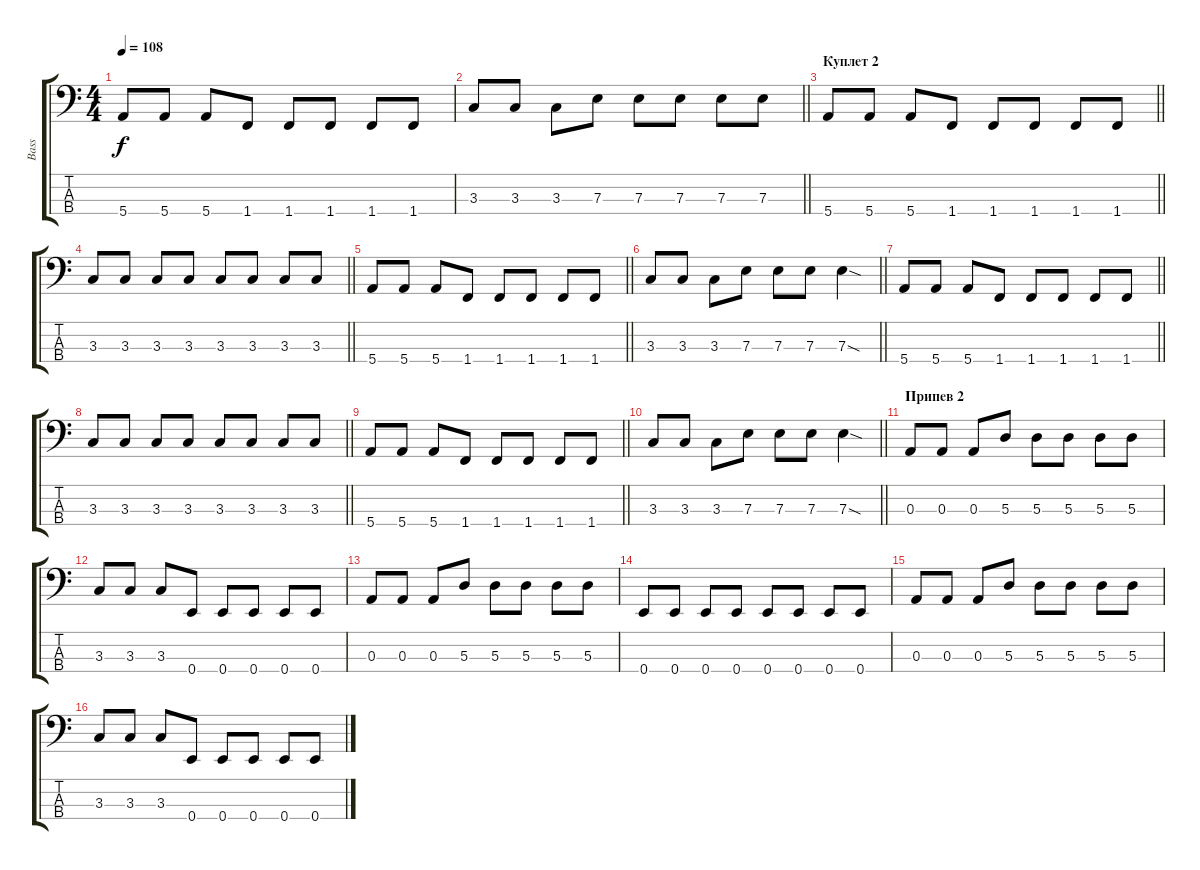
\track ("Bass" "Bass") {instrument electricbasspick}
\staff {score tabs}
\tuning (G2 D2 A1 E1) {hide}
\ts (4 4)
\tempo 108
\clef f4
\ks c
5.4.8{dy f} 5.4.8 5.4.8 1.4.8 1.4.8 1.4.8 1.4.8 1.4.8 |
\barLineRight lightlight
3.3.8 3.3.8 3.3.8 7.3.8 7.3.8 7.3.8 7.3.8 7.3.8 |
\section ("" "Куплет 2")
\barLineRight lightlight
5.4.8 5.4.8 5.4.8 1.4.8 1.4.8 1.4.8 1.4.8 1.4.8 |
\barLineRight lightlight
3.3.8 3.3.8 3.3.8 3.3.8 3.3.8 3.3.8 3.3.8 3.3.8 |
\barLineRight lightlight
5.4.8 5.4.8 5.4.8 1.4.8 1.4.8 1.4.8 1.4.8 1.4.8 |
\barLineRight lightlight
3.3.8 3.3.8 3.3.8 7.3.8 7.3.8 7.3.8 7.3{sod}.4 |
\barLineRight lightlight
5.4.8 5.4.8 5.4.8 1.4.8 1.4.8 1.4.8 1.4.8 1.4.8 |
\barLineRight lightlight
3.3.8 3.3.8 3.3.8 3.3.8 3.3.8 3.3.8 3.3.8 3.3.8 |
\barLineRight lightlight
5.4.8 5.4.8 5.4.8 1.4.8 1.4.8 1.4.8 1.4.8 1.4.8 |
\barLineRight lightlight
3.3.8 3.3.8 3.3.8 7.3.8 7.3.8 7.3.8 7.3{sod}.4 |
\section ("" "Припев 2")
0.3.8 0.3.8 0.3.8 5.3.8 5.3.8 5.3.8 5.3.8 5.3.8 |
3.3.8 3.3.8 3.3.8 0.4.8 0.4.8 0.4.8 0.4.8 0.4.8 |
0.3.8 0.3.8 0.3.8 5.3.8 5.3.8 5.3.8 5.3.8 5.3.8 |
0.4.8 0.4.8 0.4.8 0.4.8 0.4.8 0.4.8 0.4.8 0.4.8 |
0.3.8 0.3.8 0.3.8 5.3.8 5.3.8 5.3.8 5.3.8 5.3.8 |
3.3.8 3.3.8 3.3.8 0.4.8 0.4.8 0.4.8 0.4.8 0.4.8
